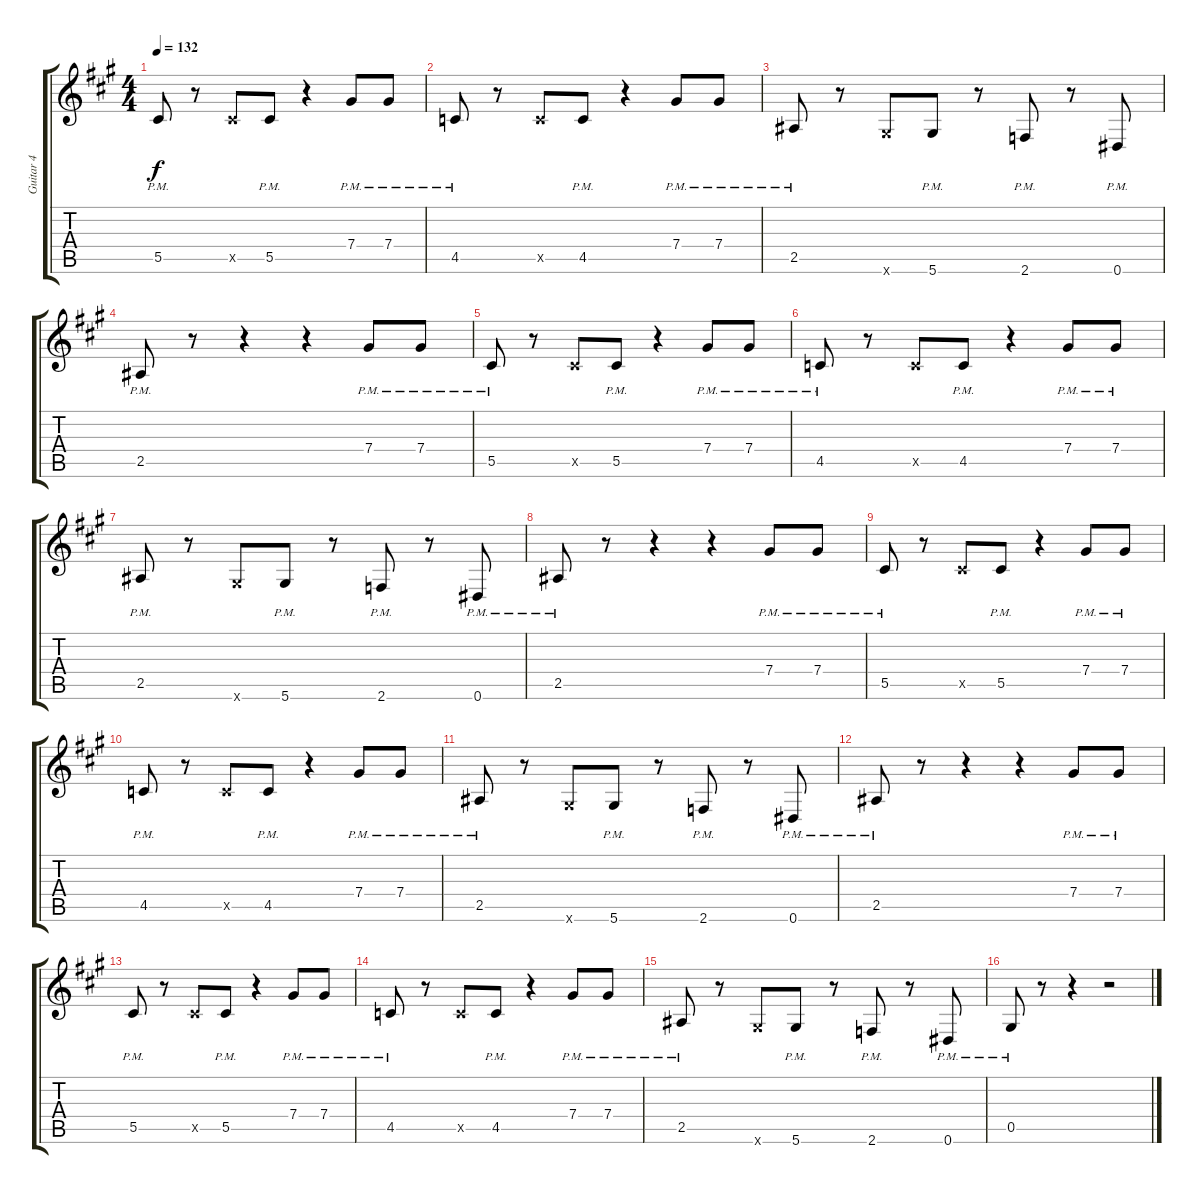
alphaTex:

\track ("Guitar 4" "Guitar 4") {instrument distortionguitar}
\staff {score tabs}
\tuning (Eb4 Bb3 Gb3 Db3 Ab2 Eb2) {hide}
\ts (4 4)
\tempo 132
\clef g2
\ks a
5.5{pm}.8{dy f} r.8 5.5{x}.8 5.5{pm}.8 r.4 7.4{pm}.8 7.4{pm}.8 |
4.5{pm}.8 r.8 4.5{x}.8 4.5{pm}.8 r.4 7.4{pm}.8 7.4{pm}.8 |
2.5{pm}.8 r.8 5.6{x}.8 5.6{pm}.8 r.8 2.6{pm}.8 r.8 0.6{pm}.8 |
2.5{pm}.8 r.8 r.4 r.4 7.4{pm}.8 7.4{pm}.8 |
5.5{pm}.8 r.8 5.5{x}.8 5.5{pm}.8 r.4 7.4{pm}.8 7.4{pm}.8 |
4.5{pm}.8 r.8 4.5{x}.8 4.5{pm}.8 r.4 7.4{pm}.8 7.4{pm}.8 |
2.5{pm}.8 r.8 5.6{x}.8 5.6{pm}.8 r.8 2.6{pm}.8 r.8 0.6{pm}.8 |
2.5{pm}.8 r.8 r.4 r.4 7.4{pm}.8 7.4{pm}.8 |
5.5{pm}.8 r.8 5.5{x}.8 5.5{pm}.8 r.4 7.4{pm}.8 7.4{pm}.8 |
4.5{pm}.8 r.8 4.5{x}.8 4.5{pm}.8 r.4 7.4{pm}.8 7.4{pm}.8 |
2.5{pm}.8 r.8 5.6{x}.8 5.6{pm}.8 r.8 2.6{pm}.8 r.8 0.6{pm}.8 |
2.5{pm}.8 r.8 r.4 r.4 7.4{pm}.8 7.4{pm}.8 |
5.5{pm}.8 r.8 5.5{x}.8 5.5{pm}.8 r.4 7.4{pm}.8 7.4{pm}.8 |
4.5{pm}.8 r.8 4.5{x}.8 4.5{pm}.8 r.4 7.4{pm}.8 7.4{pm}.8 |
2.5{pm}.8 r.8 5.6{x}.8 5.6{pm}.8 r.8 2.6{pm}.8 r.8 0.6{pm}.8 |
0.5{pm}.8 r.8 r.4 r.2
